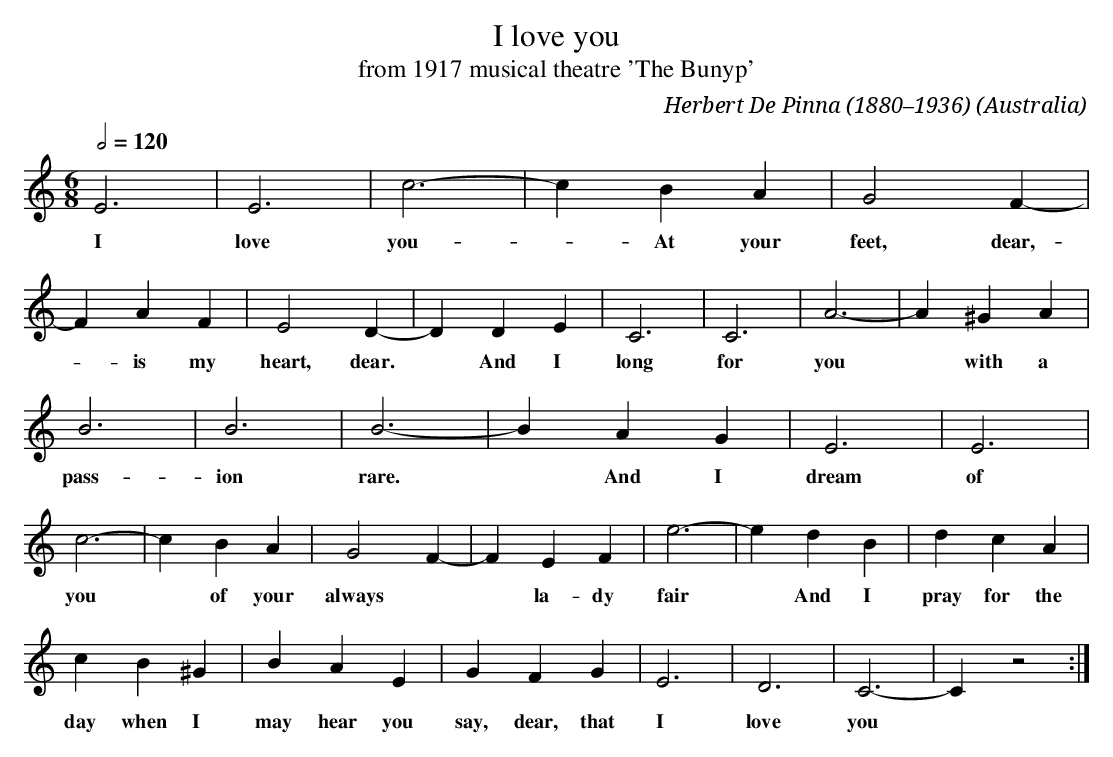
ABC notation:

X:1
T:I love you
T:from 1917 musical theatre 'The Bunyp'
C:Herbert De Pinna (1880–1936)
O:Australia
Q:1/2=120
L:1/4
M:6/8
K:C
E3 | E3 | c3- | c B A | G2 F- | F A F | E2 D- | D D E | C3 | C3 | A3- | A ^G A |$ B3 | B3 | B3- |
w: I|love|you-|* At your|feet, dear,-|* is my|heart, dear.|* And I|long|for|you|* with a|pass-|ion|rare.|
B A G | E3 | E3 | c3- | c B A | G2 F- | F E F | e3- | e d B | d c A |$ c B ^G | B A E | G F G |
w: * And I|dream|of|you|* of your|always *|* la- dy|fair|* And I|pray for the|day when I|may hear you|say, dear, that|
E3 | D3 | C3- | C z2 :|
w: I|love|you||
